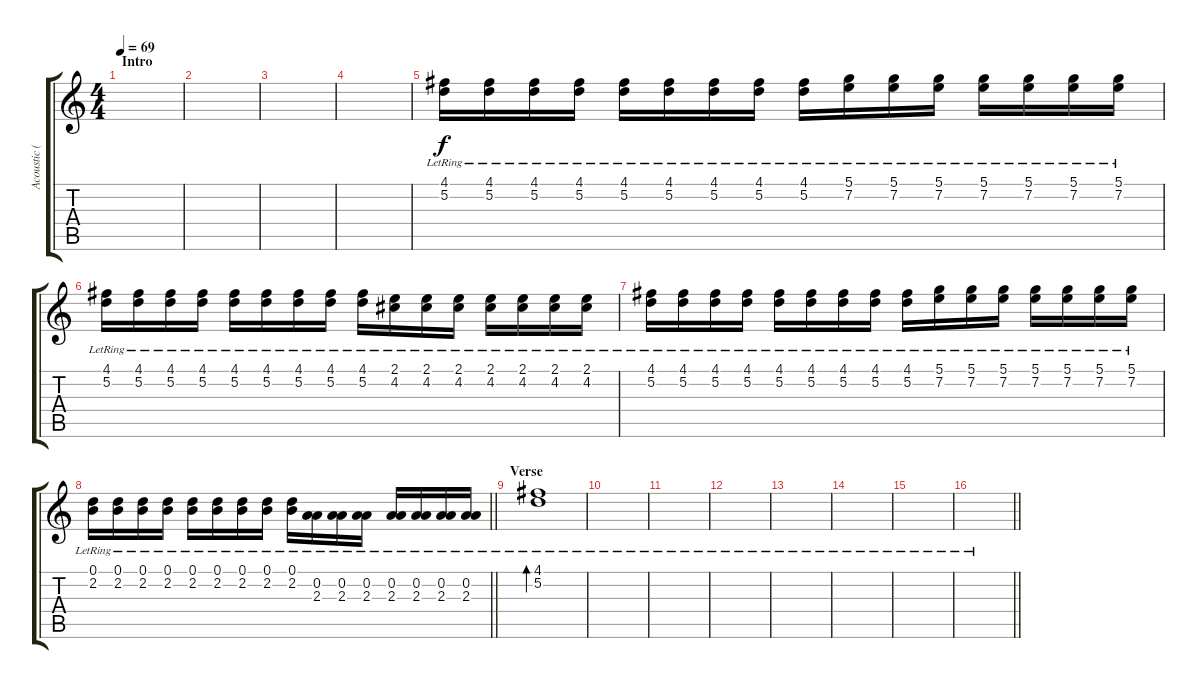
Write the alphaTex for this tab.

\track ("Acoustic (Left)" "Acoustic (") {instrument acousticguitarsteel}
\staff {score tabs}
\tuning (D4 A3 G3 D3 A2 D2) {hide}
\ts (4 4)
\section ("" "Intro")
\tempo 69
\clef g2
\ks c
|
|
|
|
(4.1{lr} 5.2{lr}).16 (4.1{lr} 5.2{lr}).16 (4.1{lr} 5.2{lr}).16 (4.1{lr} 5.2{lr}).16 (4.1{lr} 5.2{lr}).16 (4.1{lr} 5.2{lr}).16 (4.1{lr} 5.2{lr}).16 (4.1{lr} 5.2{lr}).16 (4.1{lr} 5.2{lr}).16 (5.1{lr} 7.2).16 (5.1 7.2{lr}).16 (5.1 7.2{lr}).16 (5.1{lr} 7.2{lr}).16 (5.1{lr} 7.2{lr}).16 (5.1{lr} 7.2{lr}).16 (5.1{lr} 7.2{lr}).16 |
(4.1{lr} 5.2{lr}).16 (4.1{lr} 5.2{lr}).16 (4.1{lr} 5.2{lr}).16 (4.1{lr} 5.2{lr}).16 (4.1{lr} 5.2{lr}).16 (4.1{lr} 5.2{lr}).16 (4.1{lr} 5.2{lr}).16 (4.1{lr} 5.2{lr}).16 (4.1{lr} 5.2{lr}).16 (2.1{lr} 4.2{lr}).16 (2.1{lr} 4.2{lr}).16 (2.1{lr} 4.2{lr}).16 (2.1{lr} 4.2{lr}).16 (2.1{lr} 4.2{lr}).16 (2.1{lr} 4.2{lr}).16 (2.1{lr} 4.2{lr}).16 |
(4.1{lr} 5.2{lr}).16 (4.1{lr} 5.2{lr}).16 (4.1{lr} 5.2{lr}).16 (4.1{lr} 5.2{lr}).16 (4.1{lr} 5.2{lr}).16 (4.1{lr} 5.2{lr}).16 (4.1{lr} 5.2{lr}).16 (4.1{lr} 5.2{lr}).16 (4.1{lr} 5.2{lr}).16 (5.1{lr} 7.2).16 (5.1 7.2{lr}).16 (5.1 7.2{lr}).16 (5.1{lr} 7.2{lr}).16 (5.1{lr} 7.2{lr}).16 (5.1{lr} 7.2{lr}).16 (5.1{lr} 7.2{lr}).16 |
\barLineRight lightlight
(0.1{lr} 2.2{lr}).16 (0.1{lr} 2.2{lr}).16 (0.1{lr} 2.2{lr}).16 (0.1{lr} 2.2{lr}).16 (0.1{lr} 2.2{lr}).16 (0.1{lr} 2.2{lr}).16 (0.1{lr} 2.2{lr}).16 (0.1{lr} 2.2{lr}).16 (0.1{lr} 2.2{lr}).16 (0.2{lr} 2.3{lr}).16 (0.2{lr} 2.3{lr}).16 (0.2{lr} 2.3{lr}).16 (0.2{lr} 2.3{lr}).16 (0.2{lr} 2.3{lr}).16 (0.2{lr} 2.3{lr}).16 (0.2{lr} 2.3{lr}).16 |
\section ("" "Verse")
(4.1{lr} 5.2{lr}).1{bd 60} |
|
|
|
|
|
|
\barLineRight lightlight
